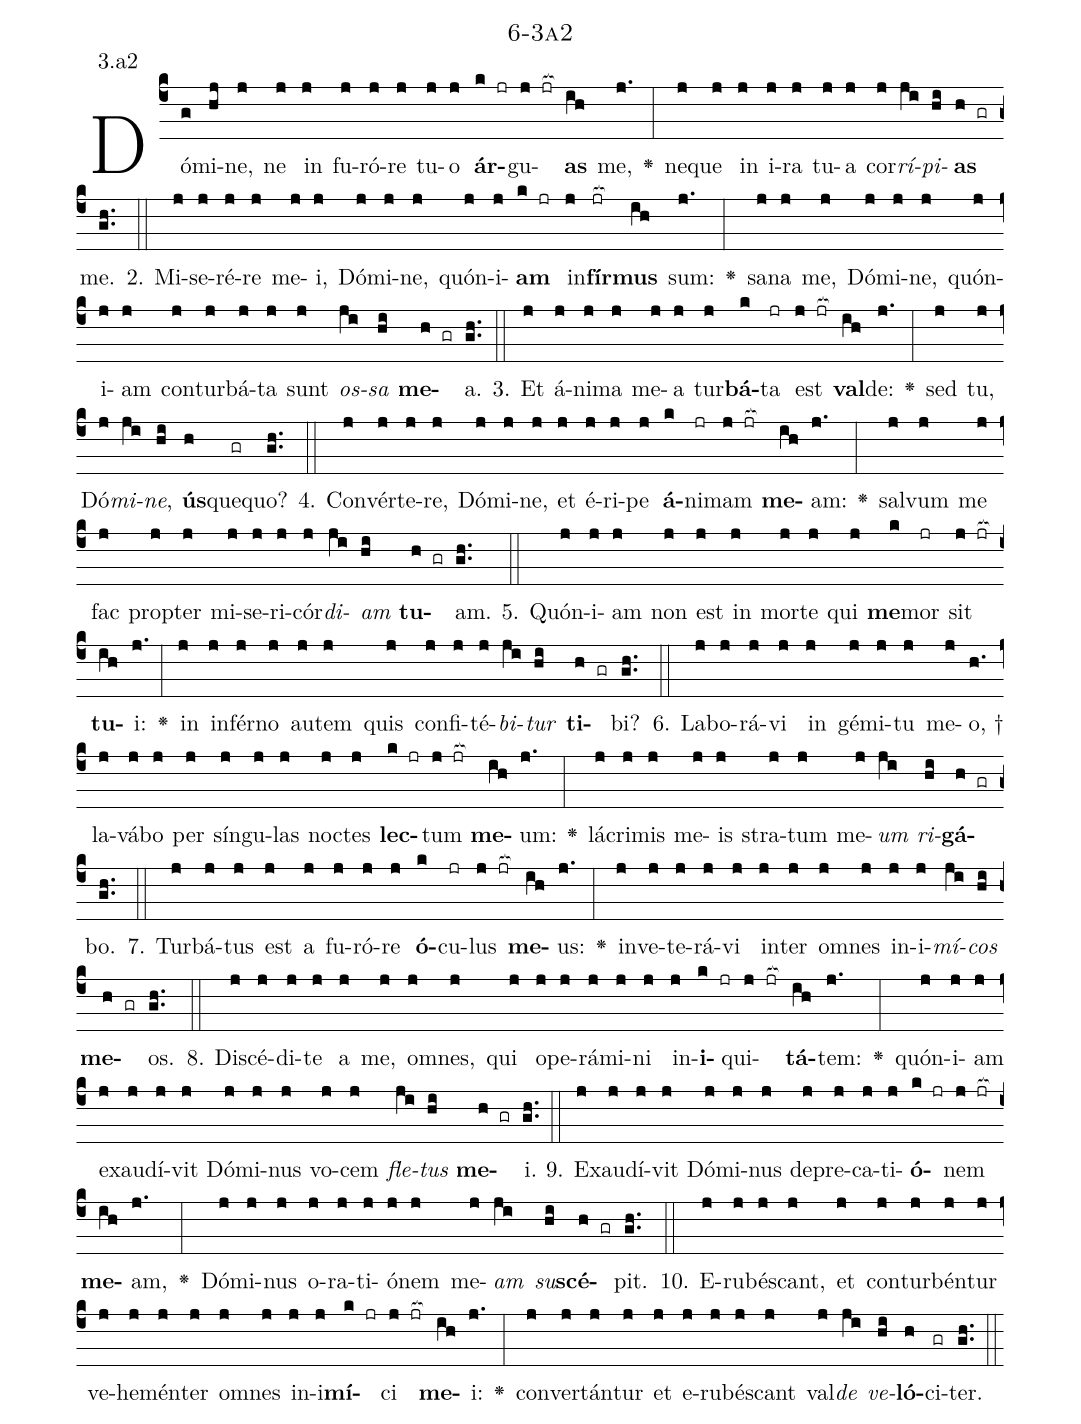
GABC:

name: 6-3a2;
annotation: 3.a2;
%%
(c4)Dó(g)mi(hj)ne,(j) ne(j) in(j) fu(j)ró(j)re(j) tu(j)o(j) <b>ár</b>(k jr)gu(j jr[ocb:1{])<b>as</b>(ih[ocb:0}]) me,(j.) <v>\greheightstar</v>(:) ne(j)que(j) in(j) i(j)ra(j) tu(j)a(j) cor(j)<i>rí</i>(ji)<i>pi</i>(hi)<b>as</b>(h gr) me.(gh..) (::)
2. Mi(j)se(j)ré(j)re(j) me(j)i,(j) Dó(j)mi(j)ne,(j) quón(j)i(j)<b>am</b>(k jr) in(j)<b>fír</b>(jr[ocb:1{])<b>mus</b>(ih[ocb:0}]) sum:(j.) <v>\greheightstar</v>(:) sa(j)na(j) me,(j) Dó(j)mi(j)ne,(j) quón(j)i(j)am(j) con(j)tur(j)bá(j)ta(j) sunt(j) <i>os</i>(ji)<i>sa</i>(hi) <b>me</b>(h gr)a.(gh..) (::)
3. Et(j) á(j)ni(j)ma(j) me(j)a(j) tur(j)<b>bá</b>(k)ta(jr) est(j jr[ocb:1{]) <b>val</b>(ih[ocb:0}])de:(j.) <v>\greheightstar</v>(:) sed(j) tu,(j) Dó(j)<i>mi</i>(ji)<i>ne</i>,(hi) <b>ús</b>(h)que(gr)quo?(gh..) (::)
4. Con(j)vér(j)te(j)re,(j) Dó(j)mi(j)ne,(j) et(j) é(j)ri(j)pe(j) <b>á</b>(k)ni(jr)mam(j jr[ocb:1{]) <b>me</b>(ih[ocb:0}])am:(j.) <v>\greheightstar</v>(:) sal(j)vum(j) me(j) fac(j) prop(j)ter(j) mi(j)se(j)ri(j)cór(j)<i>di</i>(ji)<i>am</i>(hi) <b>tu</b>(h gr)am.(gh..) (::)
5. Quón(j)i(j)am(j) non(j) est(j) in(j) mor(j)te(j) qui(j) <b>me</b>(k)mor(jr) sit(j jr[ocb:1{]) <b>tu</b>(ih[ocb:0}])i:(j.) <v>\greheightstar</v>(:) in(j) in(j)fér(j)no(j) au(j)tem(j) quis(j) con(j)fi(j)té(j)<i>bi</i>(ji)<i>tur</i>(hi) <b>ti</b>(h gr)bi?(gh..) (::)
6. La(j)bo(j)rá(j)vi(j) in(j) gé(j)mi(j)tu(j) me(j)o, †(h.) la(j)vá(j)bo(j) per(j) sín(j)gu(j)las(j) noc(j)tes(j) <b>lec</b>(k jr)tum(j jr[ocb:1{]) <b>me</b>(ih[ocb:0}])um:(j.) <v>\greheightstar</v>(:) lá(j)cri(j)mis(j) me(j)is(j) stra(j)tum(j) me(j)<i>um</i>(ji) <i>ri</i>(hi)<b>gá</b>(h gr)bo.(gh..) (::)
7. Tur(j)bá(j)tus(j) est(j) a(j) fu(j)ró(j)re(j) <b>ó</b>(k)cu(jr)lus(j jr[ocb:1{]) <b>me</b>(ih[ocb:0}])us:(j.) <v>\greheightstar</v>(:) in(j)ve(j)te(j)rá(j)vi(j) in(j)ter(j) om(j)nes(j) in(j)i(j)<i>mí</i>(ji)<i>cos</i>(hi) <b>me</b>(h gr)os.(gh..) (::)
8. Di(j)scé(j)di(j)te(j) a(j) me,(j) om(j)nes,(j) qui(j) o(j)pe(j)rá(j)mi(j)ni(j) in(j)<b>i</b>(k jr)qui(j jr[ocb:1{])<b>tá</b>(ih[ocb:0}])tem:(j.) <v>\greheightstar</v>(:) quón(j)i(j)am(j) ex(j)au(j)dí(j)vit(j) Dó(j)mi(j)nus(j) vo(j)cem(j) <i>fle</i>(ji)<i>tus</i>(hi) <b>me</b>(h gr)i.(gh..) (::)
9. Ex(j)au(j)dí(j)vit(j) Dó(j)mi(j)nus(j) de(j)pre(j)ca(j)ti(j)<b>ó</b>(k jr)nem(j jr[ocb:1{]) <b>me</b>(ih[ocb:0}])am,(j.) <v>\greheightstar</v>(:) Dó(j)mi(j)nus(j) o(j)ra(j)ti(j)ó(j)nem(j) me(j)<i>am</i>(ji) <i>su</i>(hi)<b>scé</b>(h gr)pit.(gh..) (::)
10. E(j)ru(j)bés(j)cant,(j) et(j) con(j)tur(j)bén(j)tur(j) ve(j)he(j)mén(j)ter(j) om(j)nes(j) in(j)i(j)<b>mí</b>(k jr)ci(j jr[ocb:1{]) <b>me</b>(ih[ocb:0}])i:(j.) <v>\greheightstar</v>(:) con(j)ver(j)tán(j)tur(j) et(j) e(j)ru(j)bés(j)cant(j) val(j)<i>de</i>(ji) <i>ve</i>(hi)<b>ló</b>(h)ci(gr)ter.(gh..) (::)
